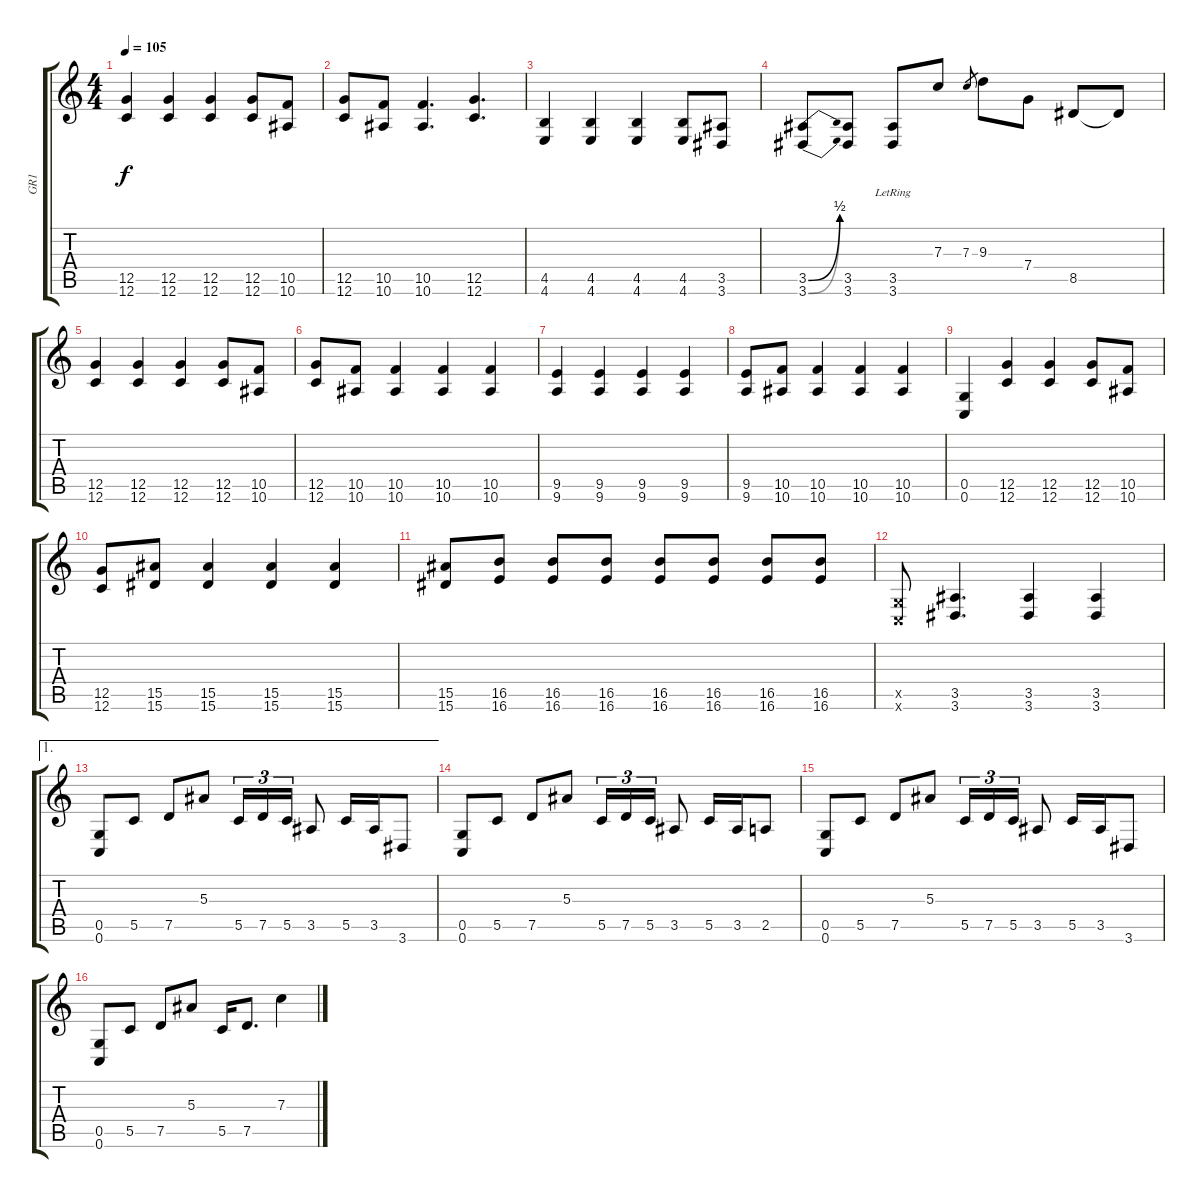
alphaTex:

\track ("GR1" "GR1") {instrument overdrivenguitar}
\staff {score tabs}
\tuning (D4 A3 F3 C3 G2 C2) {hide}
\ts (4 4)
\tempo 105
\clef g2
\ks c
(12.5 12.6).4{dy f} (12.5 12.6).4 (12.5 12.6).4 (12.5 12.6).8 (10.5 10.6).8 |
(12.5 12.6).8 (10.5 10.6).8 (10.5 10.6).4{d} (12.5 12.6).4{d} |
(4.5 4.6).4 (4.5 4.6).4 (4.5 4.6).4 (4.5 4.6).8 (3.5 3.6).8 |
(3.5{be (bend 0 0 60 2)} 3.6{be (bend 0 0 60 2)}).8 (3.5 3.6).8 (3.5{lr} 3.6{lr}).8 7.3.8 7.3.8{gr} 9.3.8 7.4.8 8.5.8 8.5{t}.8 |
(12.5 12.6).4 (12.5 12.6).4 (12.5 12.6).4 (12.5 12.6).8 (10.5 10.6).8 |
(12.5 12.6).8 (10.5 10.6).8 (10.5 10.6).4 (10.5 10.6).4 (10.5 10.6).4 |
(9.5 9.6).4 (9.5 9.6).4 (9.5 9.6).4 (9.5 9.6).4 |
(9.5 9.6).8 (10.5 10.6).8 (10.5 10.6).4 (10.5 10.6).4 (10.5 10.6).4 |
(0.5 0.6).4 (12.5 12.6).4 (12.5 12.6).4 (12.5 12.6).8 (10.5 10.6).8 |
(12.5 12.6).8 (15.5 15.6).8 (15.5 15.6).4 (15.5 15.6).4 (15.5 15.6).4 |
(15.5 15.6).8 (16.5 16.6).8 (16.5 16.6).8 (16.5 16.6).8 (16.5 16.6).8 (16.5 16.6).8 (16.5 16.6).8 (16.5 16.6).8 |
(0.5{x} 0.6{x}).8 (3.5 3.6).4{d} (3.5 3.6).4 (3.5 3.6).4 |
\ae 1
(0.5 0.6).8 5.5.8 7.5.8 5.3.8 5.5.16{tu (3 2)} 7.5.16{tu (3 2)} 5.5.16{tu (3 2)} 3.5.8 5.5.16 3.5.16 3.6.8 |
(0.5 0.6).8 5.5.8 7.5.8 5.3.8 5.5.16{tu (3 2)} 7.5.16{tu (3 2)} 5.5.16{tu (3 2)} 3.5.8 5.5.16 3.5.16 2.5.8 |
(0.5 0.6).8 5.5.8 7.5.8 5.3.8 5.5.16{tu (3 2)} 7.5.16{tu (3 2)} 5.5.16{tu (3 2)} 3.5.8 5.5.16 3.5.16 3.6.8 |
(0.5 0.6).8 5.5.8 7.5.8 5.3.8 5.5.16 7.5.8{d} 7.3.4
